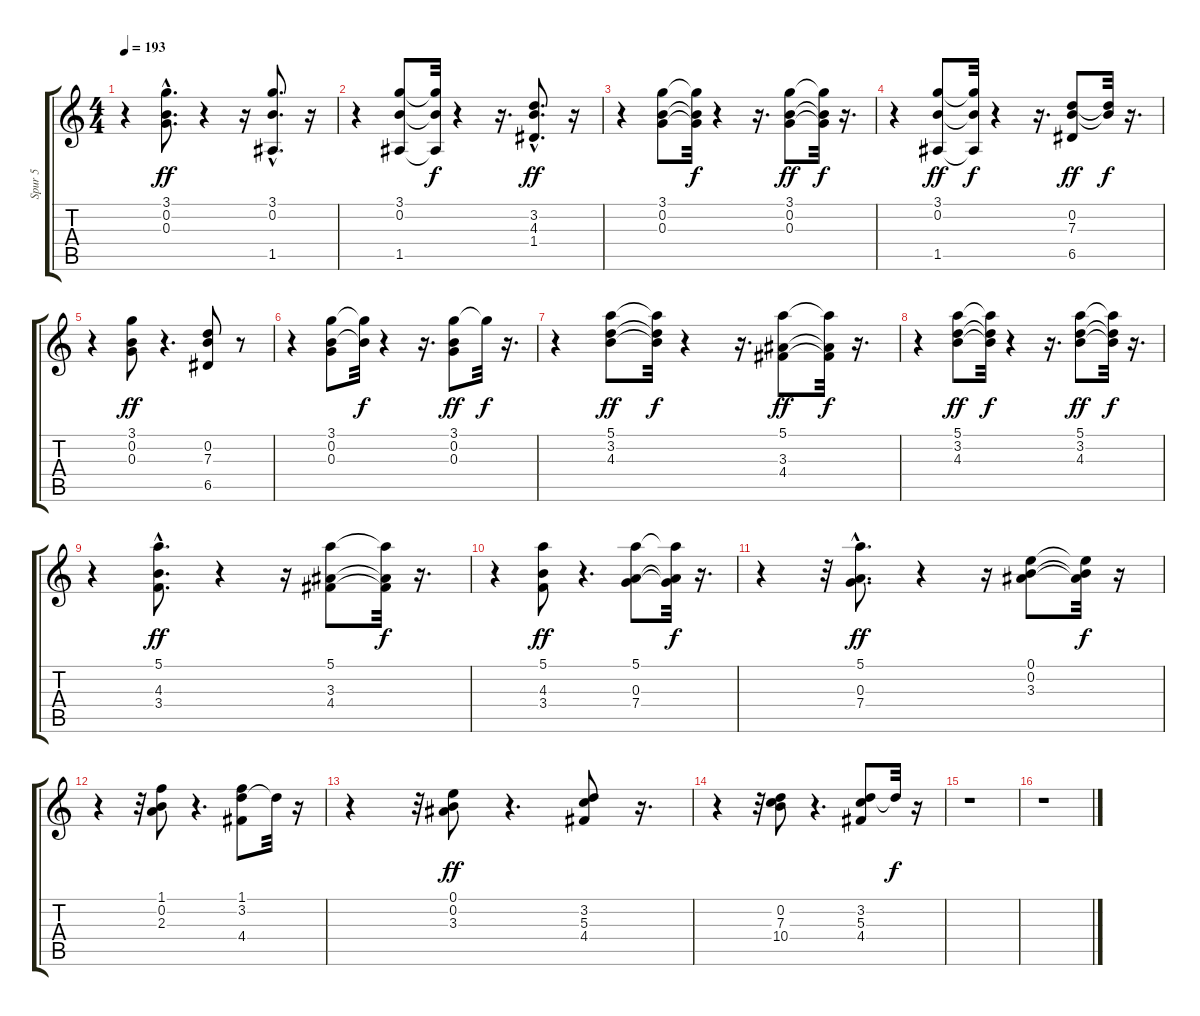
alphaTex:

\track ("Spur 5" "Spur 5") {instrument electricguitarclean}
\staff {score tabs}
\tuning (E4 B3 G3 D3 A2 E2) {hide}
\ts (4 4)
\tempo 193
\clef g2
\ks c
r.4{dy f} (3.1{hac} 0.2{hac} 0.3{hac}).8{d dy ff} r.4 r.16 (3.1{hac} 0.2 1.5{hac}).8{d} r.16 |
r.4 (3.1 0.2 1.5).8 (3.1{t} 0.2{t} 1.5{t}).32{dy f} r.4 r.16{d} (3.2{hac} 4.3 1.4).8{d dy ff} r.16 |
r.4 (3.1 0.2 0.3).8 (3.1{t} 0.2{t} 0.3{t}).32{dy f} r.4 r.16{d} (3.1 0.2 0.3).8{dy ff} (3.1{t} 0.2{t} 0.3{t}).32{dy f} r.16{d} |
r.4 (3.1 0.2 1.5).8{dy ff} (3.1{t} 0.2{t} 1.5{t}).32{dy f} r.4 r.16{d} (0.2 7.3 6.5).8{dy ff} (0.2{t} 7.3{t}).32{dy f} r.16{d} |
r.4 (3.1 0.2 0.3).8{dy ff} r.4{d} (0.2 7.3 6.5).8 r.8 |
r.4 (3.1 0.2 0.3).8 (3.1{t} 0.2{t}).32{dy f} r.4 r.16{d} (3.1 0.2 0.3).8{dy ff} 3.1{t}.32{dy f} r.16{d} |
r.4 (5.1 3.2 4.3).8{dy ff} (5.1{t} 3.2{t} 4.3{t}).32{dy f} r.4 r.16{d} (5.1 3.3 4.4).8{dy ff} (5.1{t} 3.3{t} 4.4{t}).32{dy f} r.16{d} |
r.4 (5.1 3.2 4.3).8{dy ff} (5.1{t} 3.2{t} 4.3{t}).32{dy f} r.4 r.16{d} (5.1 3.2 4.3).8{dy ff} (5.1{t} 3.2{t} 4.3{t}).32{dy f} r.16{d} |
r.4 (5.1{hac} 4.3 3.4{hac}).8{d dy ff} r.4 r.16 (5.1 3.3 4.4).8 (5.1{t} 3.3{t} 4.4{t}).32{dy f} r.16{d} |
r.4 (5.1 4.3 3.4).8{dy ff} r.4{d} (5.1 0.3 7.4).8 (5.1{t} 0.3{t} 7.4{t}).32{dy f} r.16{d} |
r.4 r.32 (5.1 0.3 7.4{hac}).8{d dy ff} r.4 r.16 (0.1 0.2 3.3).8 (0.1{t} 0.2{t} 3.3{t}).32{dy f} r.16 |
r.4 r.32 (1.1 0.2 2.3).8 r.4{d} (1.1 3.2 4.4).8 3.2{t}.32 r.16 |
r.4 r.32 (0.1 0.2 3.3).8{dy ff} r.4{d} (3.2 5.3 4.4).8 r.16{d} |
r.4 r.32 (0.2 7.3 10.4).8 r.4{d} (3.2 5.3 4.4).8 3.2{t}.32{dy f} r.16 |
r.1 |
r.1
